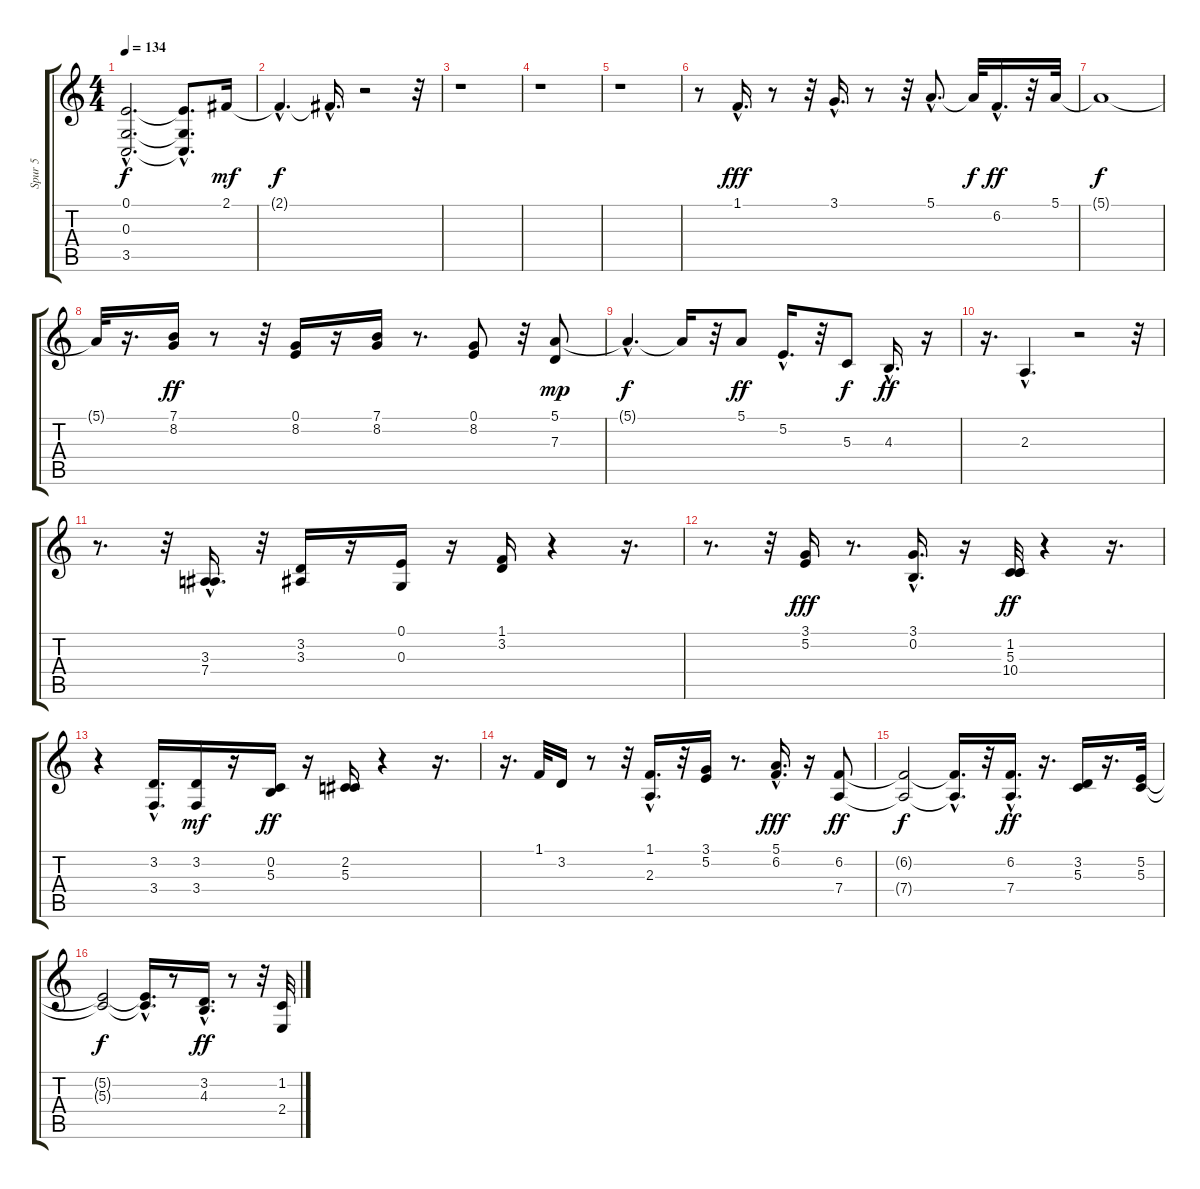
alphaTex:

\track ("Spur 5" "Spur 5") {instrument brasssection}
\staff {score tabs}
\tuning (E4 B3 G3 D3 A2 E2) {hide}
\ts (4 4)
\tempo 134
\clef g2
\ks c
(0.1{hac t} 0.3{hac t} 3.5{hac t}).2{d dy f} (0.1{t} 0.3{hac t} 3.5{hac t}).8{d} 2.1.16{dy mf} |
2.1{hac t}.4{d dy f} 2.1{hac t}.16{d} r.2 r.32 |
r.1 |
r.1 |
r.1 |
r.8 1.1{hac}.16{d dy fff} r.8 r.32 3.1{hac}.16{d} r.8 r.32 5.1{hac}.8{d} 5.1{t}.32{dy f} 6.2{hac}.16{d dy ff} r.32 5.1.32 |
5.1{t}.1{dy f} |
5.1{t}.32 r.16{d} (7.1 8.2).16{dy ff} r.8 r.32 (0.1 8.2).16 r.16 (7.1 8.2).16 r.8{d} (0.1 8.2).8 r.32 (5.1 7.3).8{dy mp} |
5.1{hac t}.4{d dy f} 5.1{t}.16 r.32 5.1.8{dy ff} 5.2{hac}.16{d} r.32 5.3.8{dy f} 4.3{hac}.16{d dy ff} r.16 |
r.16{d} 2.3{hac}.4{d} r.2 r.32 |
r.8{d} r.32 (3.3 7.4{hac}).16{d} r.32 (3.2 3.3).16 r.16 (0.1 0.3).16 r.16 (1.1 3.2).16 r.4 r.16{d} |
r.8{d} r.32 (3.1 5.2).16{dy fff} r.8{d} (3.1{hac} 0.2{hac}).16{d} r.16 (1.2 5.3 10.4).32{dy ff} r.4 r.16{d} |
r.4 (3.2{hac} 3.4).16{d} (3.2 3.4).16{dy mf} r.16 (0.2 5.3).16{dy ff} r.16 (2.2 5.3).16 r.4 r.16{d} |
r.16{d} 1.1.32 3.2.16 r.8 r.32 (1.1{hac} 2.3).16{d} r.32 (3.1 5.2).16 r.8{d} (5.1{hac} 6.2).16{d dy fff} r.16 (6.2 7.4).8{dy ff} |
(6.2{t} 7.4{t}).2{dy f} (6.2{hac t} 7.4{t}).16{d} r.32 (6.2{hac} 7.4{hac}).16{d dy ff} r.16{d} (3.2 5.3).16 r.16{d} (5.2 5.3).32 |
(5.2{t} 5.3{t}).2{dy f} (5.2{hac t} 5.3{hac t}).16{d} r.8 (3.2{hac} 4.3).16{d dy ff} r.8 r.32 (1.2 2.4).32
